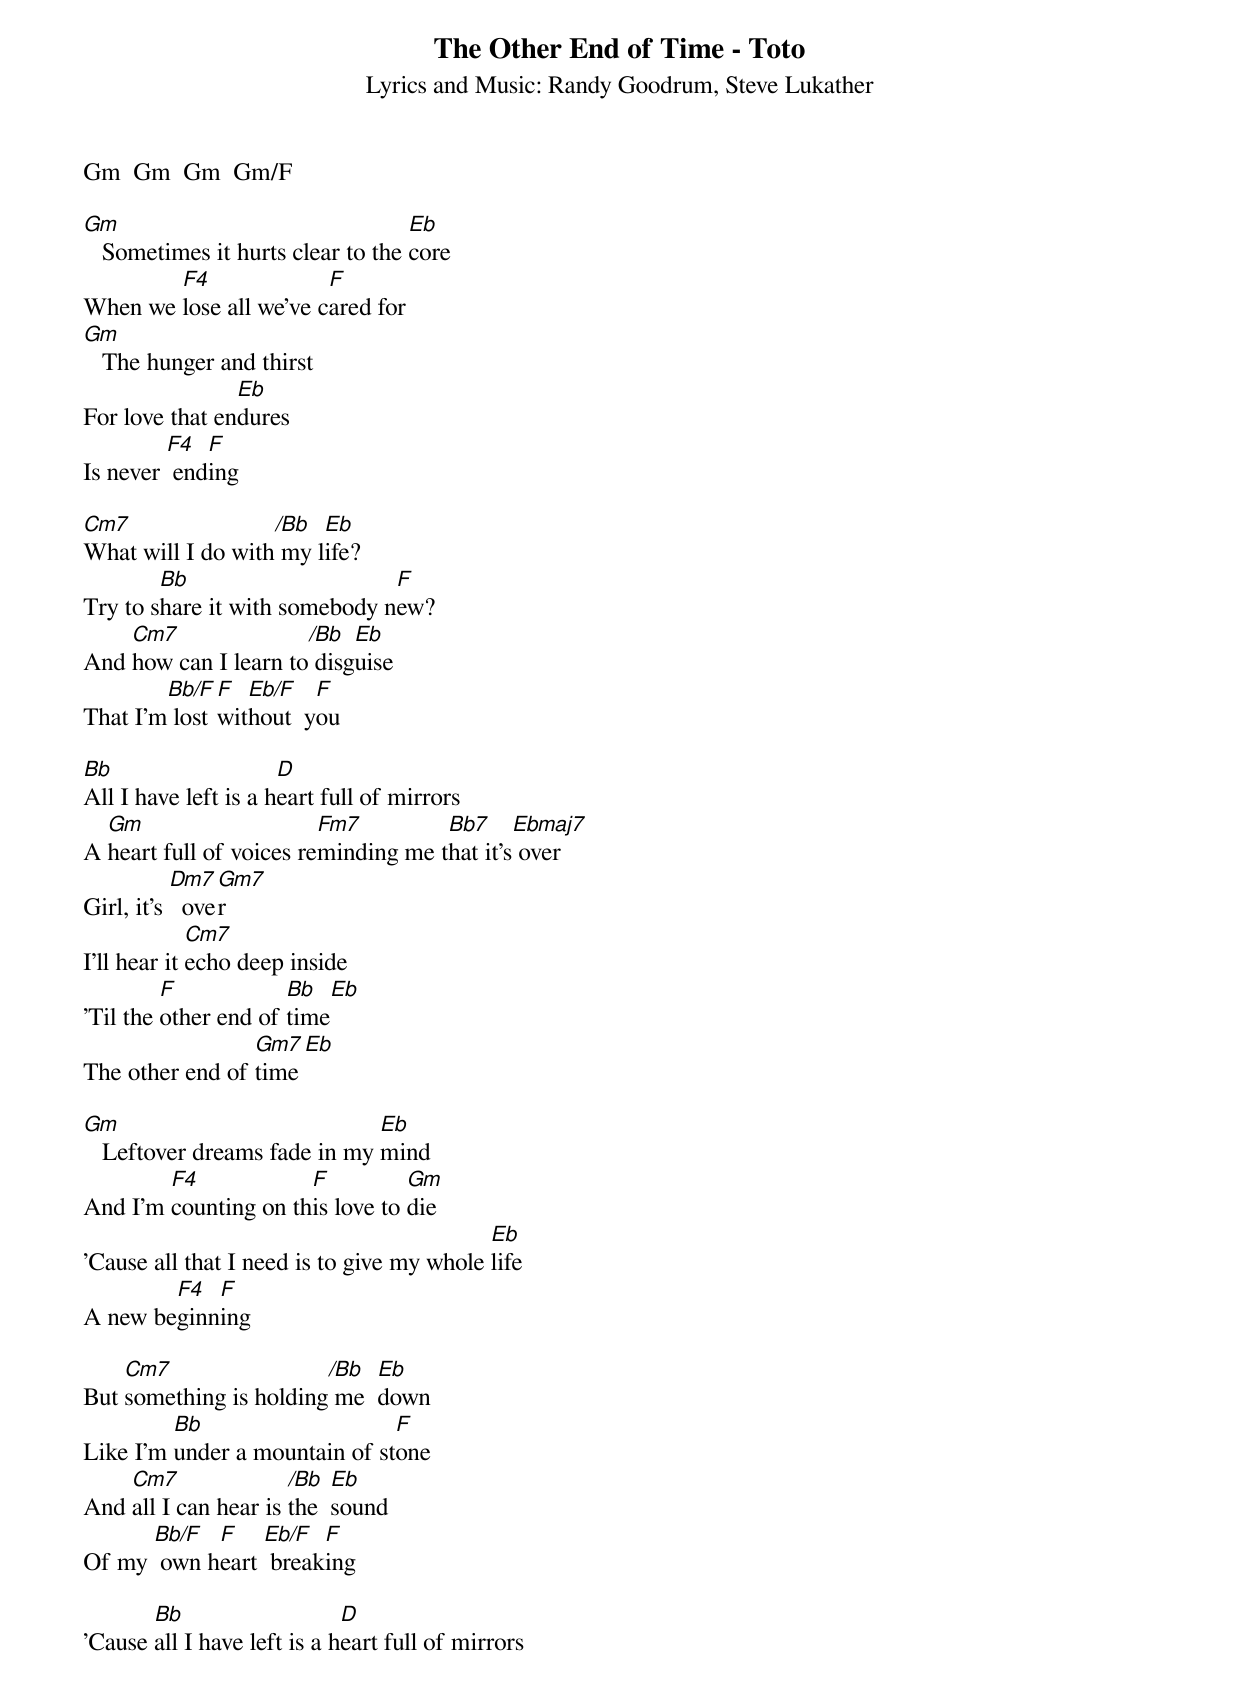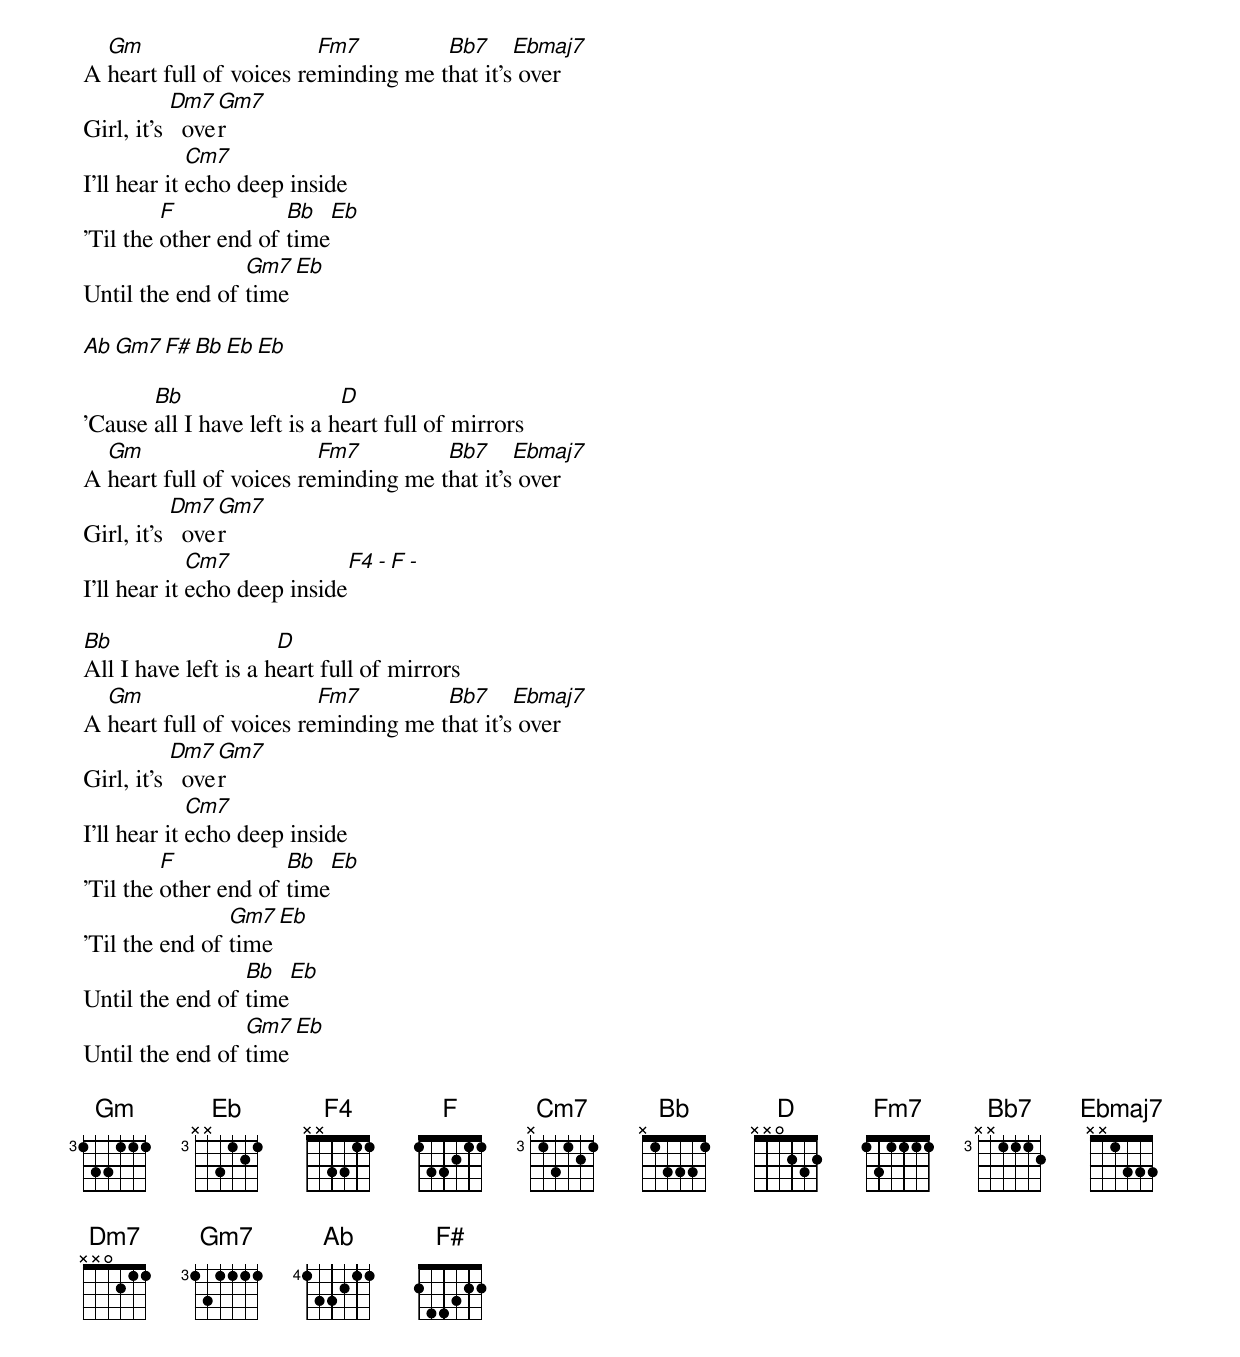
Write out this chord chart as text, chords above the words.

The Other End of Time - Toto
Lyrics and Music: Randy Goodrum, Steve Lukather

Gm  Gm  Gm  Gm/F

Gm                                 Eb
   Sometimes it hurts clear to the core
        F4              F
When we lose all we've cared for
Gm
   The hunger and thirst
                Eb
For love that endures
         F4  F
Is never  ending

Cm7                /Bb  Eb
What will I do with my life?
        Bb                     F
Try to share it with somebody new?
    Cm7               /Bb  Eb
And how can I learn to disguise
        Bb/F  F  Eb/F   F
That I'm lost without  you

Bb                    D
All I have left is a heart full of mirrors
  Gm                     Fm7         Bb7     Ebmaj7
A heart full of voices reminding me that it's over
           Dm7  Gm7
Girl, it's   over
             Cm7
I'll hear it echo deep inside
         F            Bb    Eb
'Til the other end of time
                 Gm7     Eb
The other end of time

Gm                            Eb
   Leftover dreams fade in my mind
        F4            F          Gm
And I'm counting on this love to die
                                           Eb
'Cause all that I need is to give my whole life
        F4  F
A new beginning

    Cm7                 /Bb  Eb
But something is holding me  down
         Bb                    F
Like I'm under a mountain of stone
    Cm7               /Bb  Eb
And all I can hear is the  sound
      Bb/F  F    Eb/F  F
Of my  own heart  breaking

       Bb                    D
'Cause all I have left is a heart full of mirrors
  Gm                     Fm7         Bb7     Ebmaj7
A heart full of voices reminding me that it's over
           Dm7  Gm7
Girl, it's   over
             Cm7
I'll hear it echo deep inside
         F            Bb     Eb
'Til the other end of time
                 Gm7     Eb
Until the end of time

Ab   Gm7   F#   Bb   Eb   Eb

       Bb                    D
'Cause all I have left is a heart full of mirrors
  Gm                     Fm7         Bb7     Ebmaj7
A heart full of voices reminding me that it's over
           Dm7  Gm7
Girl, it's   over
             Cm7              F4   -  F  -
I'll hear it echo deep inside

Bb                    D
All I have left is a heart full of mirrors
  Gm                     Fm7         Bb7     Ebmaj7
A heart full of voices reminding me that it's over
           Dm7  Gm7
Girl, it's   over
             Cm7
I'll hear it echo deep inside
         F            Bb    Eb
'Til the other end of time
                Gm7    Eb
'Til the end of time
                 Bb    Eb
Until the end of time
                 Gm7   Eb
Until the end of time

{Fade Out}
